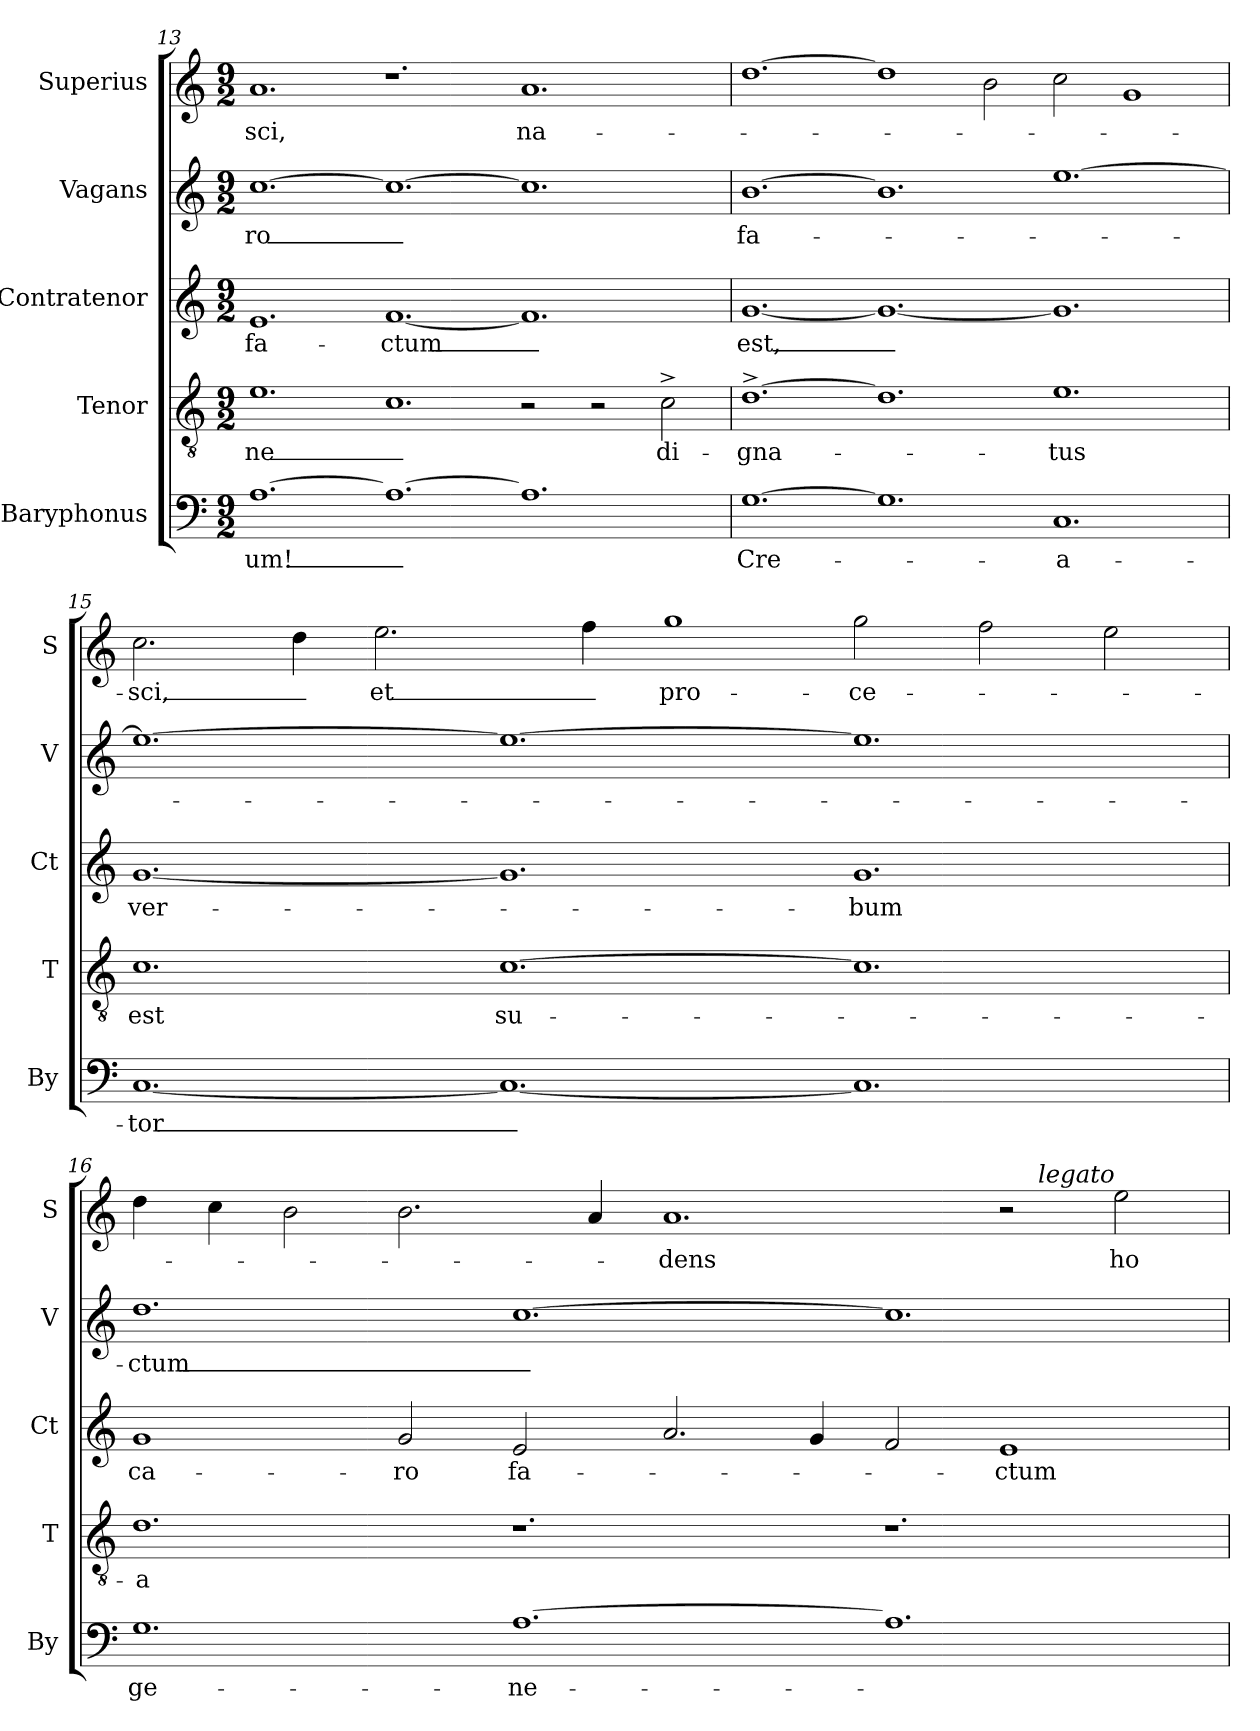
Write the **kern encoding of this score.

**kern	**text	**kern	**text	**kern	**text	**kern	**text	**kern	**text
*part5	*part5	*part4	*part4	*part3	*part3	*part2	*part2	*part1	*part1
*staff5	*staff5	*staff4	*staff4	*staff3	*staff3	*staff2	*staff2	*staff1	*staff1
*I"Baryphonus	*	*I"Tenor	*	*I"Contratenor	*	*I"Vagans	*	*I"Superius	*
*I'By	*	*I'T	*	*I'Ct	*	*I'V	*	*I'S	*
*clefF4	*	*clefGv2	*	*clefG2	*	*clefG2	*	*clefG2	*
*k[]	*	*k[]	*	*k[]	*	*k[]	*	*k[]	*
*M9/2	*	*M9/2	*	*M9/2	*	*M9/2	*	*M9/2	*
=13	=13	=13	=13	=13	=13	=13	=13	=13	=13
[1.A	-um!_	1.e	-ne_	1.e	fa-	[1.cc	-ro_	1.a	-sci,
1.A_	_	1.c	_	[1.f	-ctum_	1.cc_	_	1.r	.
1.A]	_	2r	.	1.f]	_	1.cc]	_	1.a	na-
.	.	2r	.	.	.	.	.	.	.
.	.	2c^\	di-	.	.	.	.	.	.
=14	=14	=14	=14	=14	=14	=14	=14	=14	=14
[1.G	Cre-	[1.d^	-gna-	[1.g	est,_	[1.b	fa-	[1.dd	.
1.G]	.	1.d]	.	1.g_	_	1.b]	.	1dd]	.
.	.	.	.	.	.	.	.	2b\	.
1.C	-a-	1.e	-tus	1.g]	_	[1.ee	.	2cc\	.
.	.	.	.	.	.	.	.	1g	.
=15	=15	=15	=15	=15	=15	=15	=15	=15	=15
[1.C	-tor_	1.c	est	[1.g	ver-	1.ee_	.	2.cc\	-sci,_
.	.	.	.	.	.	.	.	4dd\	_
.	.	.	.	.	.	.	.	2.ee\	et_
1.C_	_	[1.c	su-	1.g]	.	1.ee_	.	.	.
.	.	.	.	.	.	.	.	4ff\	_
.	.	.	.	.	.	.	.	1gg	pro-
1.C]	_	1.c]	.	1.g	-bum	1.ee]	.	2gg\	-ce-
.	.	.	.	.	.	.	.	2ff\	.
.	.	.	.	.	.	.	.	2ee\	.
=16	=16	=16	=16	=16	=16	=16	=16	=16	=16
1.G	ge-	1.d	-a	1g	ca-	1.dd	-ctum_	4dd\	.
.	.	.	.	.	.	.	.	4cc\	.
.	.	.	.	.	.	.	.	2b\	.
.	.	.	.	2g/	-ro	.	.	2.b\	.
[1.A	-ne-	1.r	.	2e/	fa-	[1.cc	_	.	.
.	.	.	.	.	.	.	.	4a/	.
.	.	.	.	2.a/	.	.	.	1.a	-dens
.	.	.	.	4g/	.	.	.	.	.
1.A]	.	1.r	.	2f/	.	1.cc]	_	.	.
.	.	.	.	1e	-ctum	.	.	2r	.
!	!	!	!	!	!	!	!	!LO:TX:a:i:rj:t=legato	!
.	.	.	.	.	.	.	.	2ee\	ho-
=	=	=	=	=	=	=	=	=	=
*-	*-	*-	*-	*-	*-	*-	*-	*-	*-
